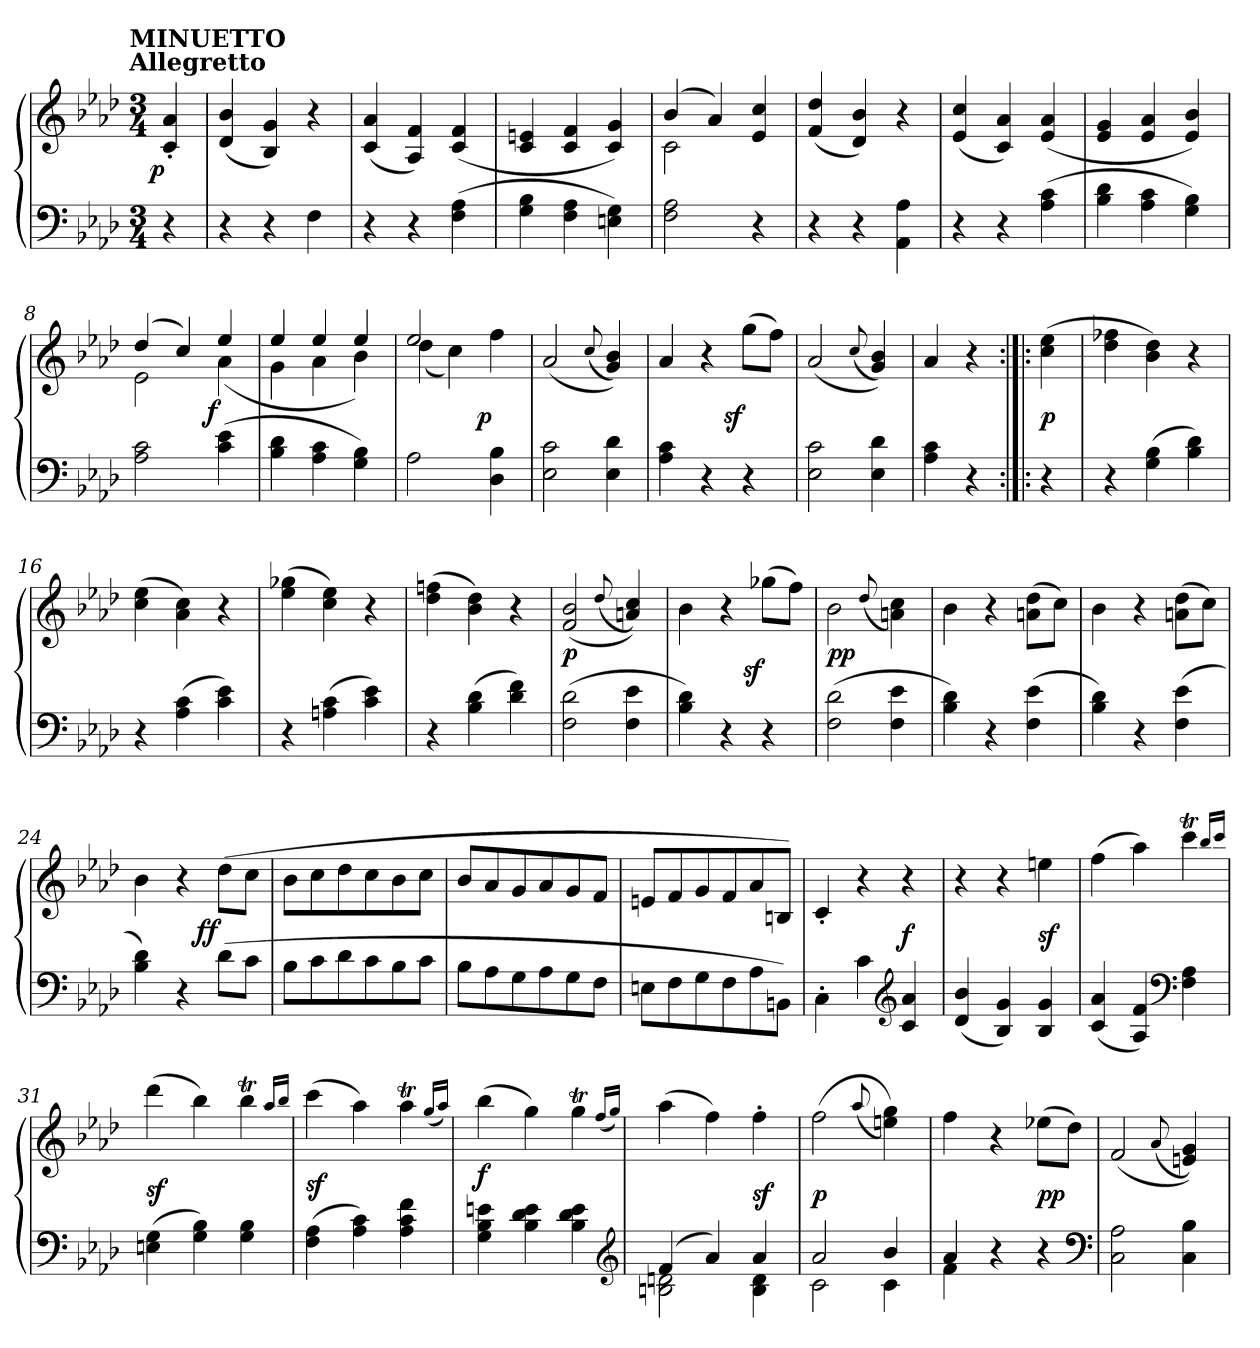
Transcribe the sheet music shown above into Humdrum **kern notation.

**kern	**kern	**dynam
*part1	*part1	*part1
*staff2	*staff1	*staff1/2
*clefF4	*clefG2	*
*k[b-e-a-d-]	*k[b-e-a-d-]	*
*f:	*f:	*
!!LO:TX:omd:t=MINUETTO\nAllegretto
*M3/4	*M3/4	*
*MM118	*MM118	*
=	=	=
!	!	!LO:DY:rj
4r	4c' 4a-'	p
=1	=1	=1
4r	(4d- 4b-	.
4r	4B- 4g)	.
4F	4r	.
=2	=2	=2
4r	(4c 4a-	.
4r	4A- 4f)	.
(4F 4A-	(4c 4f	.
=3	=3	=3
4G 4B-	4c 4en	.
4F 4A-	4c 4f	.
4En 4G)	4c 4g)	.
=4	=4	=4
*	*^	*
2F 2A-	(4b-	2c	.
.	4a-)	.	.
4r	4e- 4cc	4ryy	.
*	*v	*v	*
=5	=5	=5
4r	(4f 4dd-	.
4r	4d- 4b-)	.
4AA- 4A-	4r	.
=6	=6	=6
4r	(4e- 4cc	.
4r	4c 4a-)	.
(4A- 4c	(4e- 4a-	.
=7	=7	=7
4B- 4d-	4e- 4g	.
4A- 4c	4e- 4a-	.
4G 4B-)	4e- 4b-)	.
=8	=8	=8
*	*^	*
2A- 2c	(4dd-	2e-	.
.	4cc)	.	.
!	!	!	!LO:DY:rj
(4c 4e-	4ee-	(4a-	f
=9	=9	=9	=9
4B- 4d-	4ee-	4g	.
4A- 4c	4ee-	4a-	.
4G 4B-)	4ee-	4b-)	.
=10	=10	=10	=10
2A-	2ee-	(4dd-	.
.	.	4cc)	.
!	!	!	!LO:DY:rj
4D- 4B-	4ryy	4ff	p
*	*v	*v	*
=11	=11	=11
2E- 2c	(2a-	.
.	(<8qqcc	.
4E- 4d-	4g 4b-))	.
=12	=12	=12
4A- 4c	4a-	.
4r	4r	.
!	!	!LO:DY:rj
4r	(8ggL	sf
.	8ffJ)	.
=13	=13	=13
2E- 2c	(2a-	.
.	(<8qqcc	.
4E- 4d-	4g 4b-))	.
=14	=14	=14
4A- 4c	4a-	.
4r	4r	.
=:|!|:	=:|!|:	=:|!|:
4r	(4cc 4ee-	p
=15	=15	=15
4r	4dd- 4ff-X	.
(4G 4B-	4b- 4dd-)	.
4B- 4d-)	4r	.
=16	=16	=16
4r	(4cc 4ee-	.
(4A- 4c	4a- 4cc)	.
4c 4e-)	4r	.
=17	=17	=17
4r	(4ee- 4gg-X	.
(4An 4c	4cc 4ee-)	.
4c 4e-)	4r	.
=18	=18	=18
4r	(4dd- 4ffn	.
(4B- 4d-	4b- 4dd-)	.
4d- 4f)	4r	.
=19	=19	=19
(2F 2d-	(<2f 2b-	p
.	(>8qqdd-	.
4F 4e-	4an/ 4cc/))	.
=20	=20	=20
4B- 4d-)	4b-	.
4r	4r	.
!	!	!LO:DY:rj
4r	(8gg-XL	sf
.	8ffJ)	.
=21	=21	=21
(2F 2d-	2b-	pp
.	(<8qqdd-	.
4F 4e-	4an 4cc)	.
=22	=22	=22
4B- 4d-)	4b-	.
4r	4r	.
(4F 4e-	(8an 8dd-L	.
.	8ccJ)	.
=23	=23	=23
4B- 4d-)	4b-	.
4r	4r	.
(4F 4e-	(8an 8dd-L	.
.	8ccJ)	.
=24	=24	=24
4B- 4d-)	4b-	.
4r	4r	.
!	!	!LO:DY:rj
(8d-L	(8dd-L	ff
8cJ	8ccJ	.
=25	=25	=25
8B-L	8b-L	.
8c	8cc	.
8d-	8dd-	.
8c	8cc	.
8B-	8b-	.
8cJ	8ccJ	.
=26	=26	=26
8B-L	8b-L	.
8A-	8a-	.
8G	8g	.
8A-	8a-	.
8G	8g	.
8FJ	8fJ	.
=27	=27	=27
8EnL	8enL	.
8F	8f	.
8G	8g	.
8F	8f	.
8A-	8a-	.
8BBnJ)	8BnJ)	.
=28	=28	=28
4C'\	4c'	.
4c	4r	.
*clefG2	*	*
4c 4a-	4r	f
=29	=29	=29
(4d- 4b-	4r	.
4B- 4g)	4r	.
4B- 4g	4een	sf
=30	=30	=30
(4c 4a-	(4ff	.
4A- 4f)	4aa-)	.
*clefF4	*	*
4F 4A-	4ccct	.
.	16qbb-LL	.
.	16qcccJJ	.
=31	=31	=31
(4En 4G	(4ddd-	sf
4G 4B-)	4bb-)	.
4G 4B-	4bb-T	.
.	16qaa-LL	.
.	16qbb-JJ	.
=32	=32	=32
(4F 4A-	(4ccc	sf
4A- 4c)	4aa-)	.
4A- 4c 4f	4aa-T	.
.	(16qggLL	.
.	16qaa-JJ)	.
=33	=33	=33
4G 4B- 4en	(4bb-	f
4B- 4d- 4e	4gg)	.
4B- 4d- 4e	4ggt	.
*clefG2	*	*
.	(16qffLL	.
.	16qggJJ)	.
=34	=34	=34
*^	*	*
(4f	2Bn 2dn	(4aa-	.
4a-)	.	4ff)	.
4a-	4B 4d	4ff'	sf
=35	=35	=35	=35
2a-	2c	(2ff	p
.	.	(8qqaa-	.
4b-	4c	4een 4gg))	.
=36	=36	=36	=36
4a-	4f	4ff	.
4r	2ryy	4r	.
4r	.	(8ee-XL	pp
.	.	8dd-J)	.
*v	*v	*	*
*clefF4	*	*
=37	=37	=37
2C 2A-	(2f	.
.	(>8qqa-	.
4C 4B-	4en 4g))	.
=	=	=
*-	*-	*-
